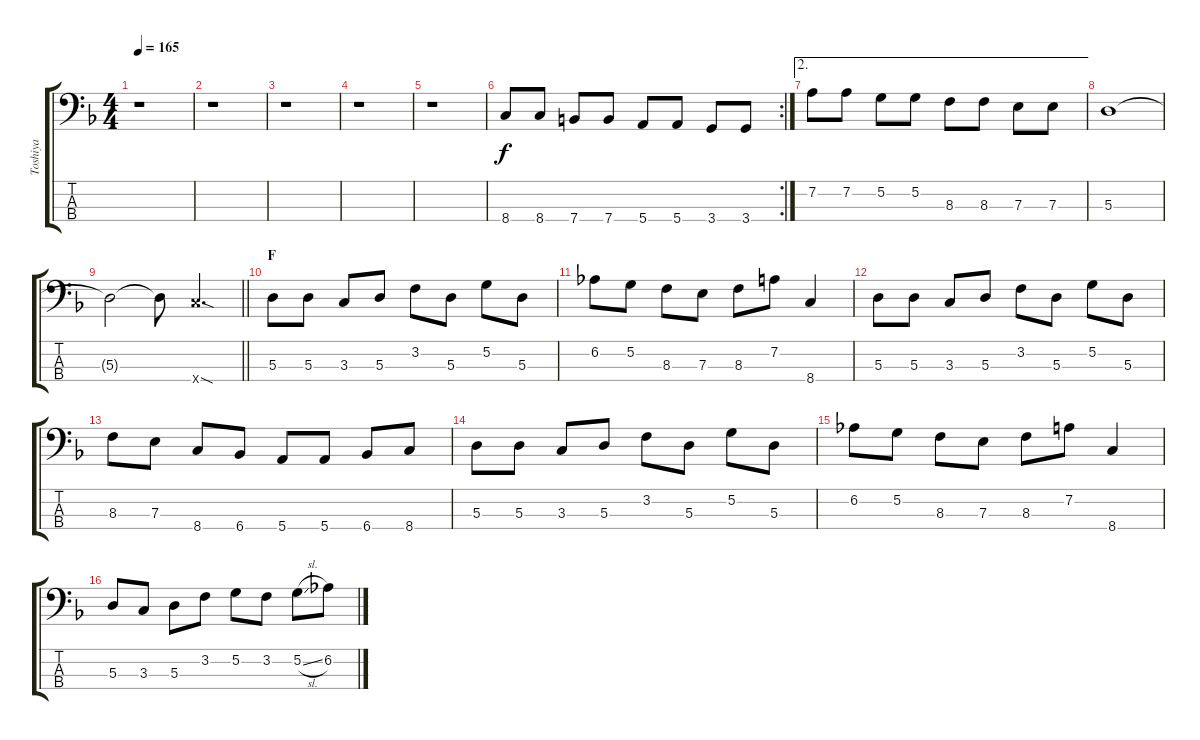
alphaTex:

\track ("Toshiya" "Toshiya") {instrument electricbasspick}
\staff {score tabs}
\tuning (G2 D2 A1 E1) {hide}
\ts (4 4)
\tempo 165
\clef f4
\ks dminor
r.1{dy f} |
r.1 |
r.1 |
r.1 |
r.1 |
\rc 2
8.4.8 8.4.8 7.4.8 7.4.8 5.4.8 5.4.8 3.4.8 3.4.8 |
\ae 2
7.2.8 7.2.8 5.2.8 5.2.8 8.3.8 8.3.8 7.3.8 7.3.8 |
5.3.1 |
\barLineRight lightlight
5.3{t}.2 5.3{t}.8 8.4{sod x}.4{d} |
\section ("" "F")
5.3.8 5.3.8 3.3.8 5.3.8 3.2.8 5.3.8 5.2.8 5.3.8 |
6.2.8 5.2.8 8.3.8 7.3.8 8.3.8 7.2.8 8.4.4 |
5.3.8 5.3.8 3.3.8 5.3.8 3.2.8 5.3.8 5.2.8 5.3.8 |
8.3.8 7.3.8 8.4.8 6.4.8 5.4.8 5.4.8 6.4.8 8.4.8 |
5.3.8 5.3.8 3.3.8 5.3.8 3.2.8 5.3.8 5.2.8 5.3.8 |
6.2.8 5.2.8 8.3.8 7.3.8 8.3.8 7.2.8 8.4.4 |
5.3.8 3.3.8 5.3.8 3.2.8 5.2.8 3.2.8 5.2{sl}.8 6.2.8
